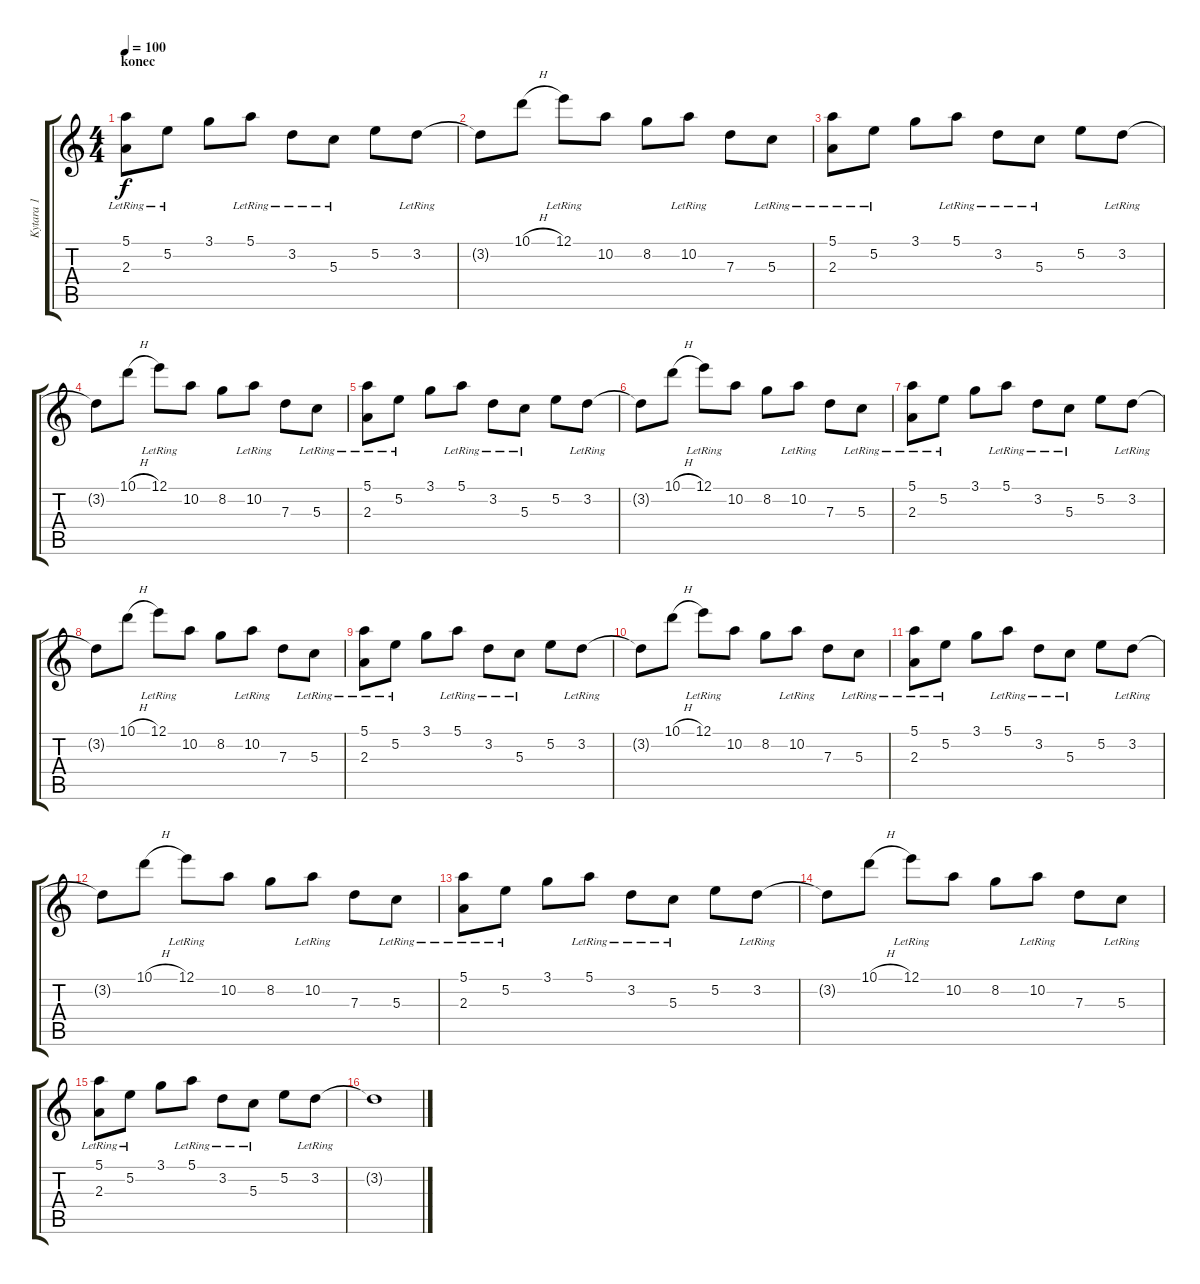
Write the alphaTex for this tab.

\track ("Kytara 1" "Kytara 1") {instrument acousticguitarsteel}
\staff {score tabs}
\tuning (E4 B3 G3 D3 A2 E2) {hide}
\ts (4 4)
\section ("" "konec")
\tempo 100
\clef g2
\ks c
(5.1{lr} 2.3{lr}).8{dy f} 5.2{lr}.8 3.1.8 5.1{lr}.8 3.2{lr}.8 5.3{lr}.8 5.2.8 3.2{lr}.8 |
3.2{t}.8 10.1{h}.8 12.1{lr}.8 10.2.8 8.2.8 10.2{lr}.8 7.3.8 5.3{lr}.8 |
(5.1{lr} 2.3{lr}).8 5.2{lr}.8 3.1.8 5.1{lr}.8 3.2{lr}.8 5.3{lr}.8 5.2.8 3.2{lr}.8 |
3.2{t}.8 10.1{h}.8 12.1{lr}.8 10.2.8 8.2.8 10.2{lr}.8 7.3.8 5.3{lr}.8 |
(5.1{lr} 2.3{lr}).8 5.2{lr}.8 3.1.8 5.1{lr}.8 3.2{lr}.8 5.3{lr}.8 5.2.8 3.2{lr}.8 |
3.2{t}.8 10.1{h}.8 12.1{lr}.8 10.2.8 8.2.8 10.2{lr}.8 7.3.8 5.3{lr}.8 |
(5.1{lr} 2.3{lr}).8 5.2{lr}.8 3.1.8 5.1{lr}.8 3.2{lr}.8 5.3{lr}.8 5.2.8 3.2{lr}.8 |
3.2{t}.8 10.1{h}.8 12.1{lr}.8 10.2.8 8.2.8 10.2{lr}.8 7.3.8 5.3{lr}.8 |
(5.1{lr} 2.3{lr}).8 5.2{lr}.8 3.1.8 5.1{lr}.8 3.2{lr}.8 5.3{lr}.8 5.2.8 3.2{lr}.8 |
3.2{t}.8 10.1{h}.8 12.1{lr}.8 10.2.8 8.2.8 10.2{lr}.8 7.3.8 5.3{lr}.8 |
(5.1{lr} 2.3{lr}).8 5.2{lr}.8 3.1.8 5.1{lr}.8 3.2{lr}.8 5.3{lr}.8 5.2.8 3.2{lr}.8 |
3.2{t}.8 10.1{h}.8 12.1{lr}.8 10.2.8 8.2.8 10.2{lr}.8 7.3.8 5.3{lr}.8 |
(5.1{lr} 2.3{lr}).8 5.2{lr}.8 3.1.8 5.1{lr}.8 3.2{lr}.8 5.3{lr}.8 5.2.8 3.2{lr}.8 |
3.2{t}.8 10.1{h}.8 12.1{lr}.8 10.2.8 8.2.8 10.2{lr}.8 7.3.8 5.3{lr}.8 |
(5.1{lr} 2.3{lr}).8 5.2{lr}.8 3.1.8 5.1{lr}.8 3.2{lr}.8 5.3{lr}.8 5.2.8 3.2{lr}.8 |
3.2{t}.1
